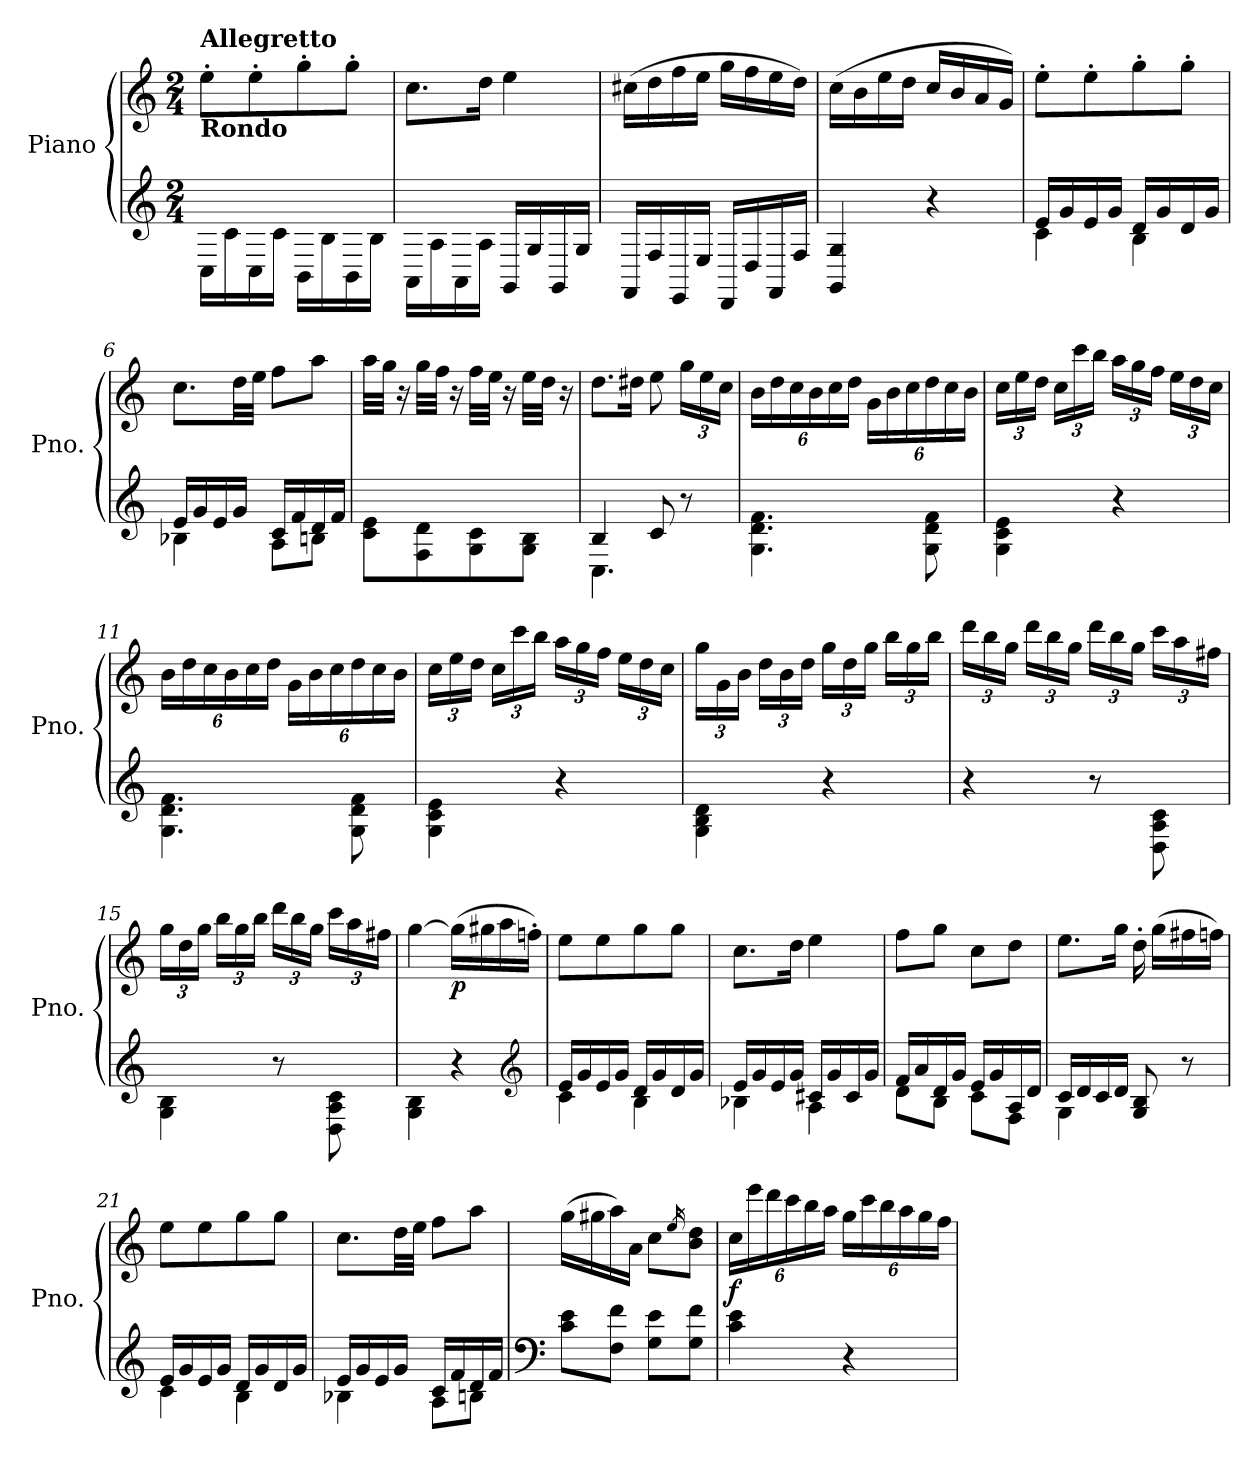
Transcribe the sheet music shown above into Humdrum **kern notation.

**kern	**kern	**dynam
*part1	*part1	*part1
*staff2	*staff1	*staff1/2
*I"Piano	*	*
*I'Pno.	*	*
*clefG2	*clefG2	*
*k[]	*k[]	*
*M2/4	*M2/4	*
*MM100	*MM100	*
=1	=1	=1
!	!LO:TX:b:B:t=Rondo	!
!	!LO:TX:a:B:t=Allegretto	!
16C\LL	8ee'\L	.
16c\	.	.
16C\	8ee'\	.
16c\JJ	.	.
16BB\LL	8gg'\	.
16B\	.	.
16BB\	8gg'\J	.
16B\JJ	.	.
=2	=2	=2
16AA\LL	8.cc\L	.
16A\	.	.
16AA\	.	.
16A\JJ	16dd\Jk	.
16GG/LL	4ee\	.
16G/	.	.
16GG/	.	.
16G/JJ	.	.
=3	=3	=3
16FF/LL	(16cc#X\LL	.
16F/	16dd\	.
16EE/	16ff\	.
16E/JJ	16ee\JJ	.
16DD/LL	16gg\LL	.
16D/	16ff\	.
16FF/	16ee\	.
16F/JJ	16dd\JJ)	.
=4	=4	=4
4GG/ 4G/	(16cc\LL	.
.	16b\	.
.	16ee\	.
.	16dd\JJ	.
4r	16cc/LL	.
.	16b/	.
.	16a/	.
.	16g/JJ)	.
!!LO:LB:g=z
=5	=5	=5
*^	*	*
16e/LL	4c\	8ee'\L	.
16g/	.	.	.
16e/	.	8ee'\	.
16g/JJ	.	.	.
16d/LL	4B\	8gg'\	.
16g/	.	.	.
16d/	.	8gg'\J	.
16g/JJ	.	.	.
!!LO:LB:g=z
=6	=6	=6	=6
16e/LL	4B-X\	8.cc\L	.
16g/	.	.	.
16e/	.	.	.
16g/JJ	.	32dd\LL	.
.	.	32ee\JJJ	.
16c/LL	8A\L	8ff\L	.
16f/	.	.	.
16d/	8Bn\J	8aa\J	.
16f/JJ	.	.	.
*v	*v	*	*
=7	=7	=7
8c\ 8e\L	32aa\LLL	.
.	32gg\JJJ	.
.	16r	.
8F\ 8d\	32gg\LLL	.
.	32ff\JJJ	.
.	16r	.
8G\ 8c\	32ff\LLL	.
.	32ee\JJJ	.
.	16r	.
8G\ 8B\J	32ee\LLL	.
.	32dd\JJJ	.
.	16r	.
=8	=8	=8
*^	*	*
4B/	4.C\	8.dd\L	.
.	.	16dd#X\Jk	.
8c/	.	8ee\	.
*	*	*Xbrackettup	*
8r	8ryy	24gg\LL	.
.	.	24ee\	.
.	.	24cc\JJ	.
*v	*v	*	*
=9	=9	=9
4.G\ 4.d\ 4.f\	24b\LL	.
.	24dd\	.
.	24cc\	.
.	24b\	.
.	24cc\	.
.	24dd\JJ	.
.	24g\LL	.
.	24b\	.
.	24cc\	.
8G\ 8d\ 8f\	24dd\	.
.	24cc\	.
.	24b\JJ	.
!!LO:LB:g=z
=10	=10	=10
4G\ 4c\ 4e\	24cc\LL	.
.	24ee\	.
.	24dd\JJ	.
.	24cc\LL	.
.	24ccc\	.
.	24bb\JJ	.
4r	24aa\LL	.
.	24gg\	.
.	24ff\JJ	.
.	24ee\LL	.
.	24dd\	.
.	24cc\JJ	.
!!LO:LB:g=z
=11	=11	=11
4.G\ 4.d\ 4.f\	24b\LL	.
.	24dd\	.
.	24cc\	.
.	24b\	.
.	24cc\	.
.	24dd\JJ	.
.	24g\LL	.
.	24b\	.
.	24cc\	.
8G\ 8d\ 8f\	24dd\	.
.	24cc\	.
.	24b\JJ	.
=12	=12	=12
4G\ 4c\ 4e\	24cc\LL	.
.	24ee\	.
.	24dd\JJ	.
.	24cc\LL	.
.	24ccc\	.
.	24bb\JJ	.
4r	24aa\LL	.
.	24gg\	.
.	24ff\JJ	.
.	24ee\LL	.
.	24dd\	.
.	24cc\JJ	.
=13	=13	=13
4G\ 4B\ 4d\	24gg\LL	.
.	24g\	.
.	24b\JJ	.
.	24dd\LL	.
.	24b\	.
.	24dd\JJ	.
4r	24gg\LL	.
.	24dd\	.
.	24gg\JJ	.
.	24bb\LL	.
.	24gg\	.
.	24bb\JJ	.
!!LO:LB:g=z
=14	=14	=14
4r	24ddd\LL	.
.	24bb\	.
.	24gg\JJ	.
.	24ddd\LL	.
.	24bb\	.
.	24gg\JJ	.
8r	24ddd\LL	.
.	24bb\	.
.	24gg\JJ	.
8D\ 8A\ 8c\	24ccc\LL	.
.	24aa\	.
.	24ff#X\JJ	.
!!LO:PB:g=z
=15	=15	=15
4G\ 4B\	24gg\LL	.
.	24dd\	.
.	24gg\JJ	.
.	24bb\LL	.
.	24gg\	.
.	24bb\JJ	.
8r	24ddd\LL	.
.	24bb\	.
.	24gg\JJ	.
8D\ 8A\ 8c\	24ccc\LL	.
.	24aa\	.
.	24ff#X\JJ	.
=16	=16	=16
4G\ 4B\	[4gg\	.
!	!	!LO:DY:b
4r	(16gg\LL]	p
.	16gg#X\	.
.	16aa\	.
*clefG2	*	*
.	16ffn'\JJ)	.
=17	=17	=17
*^	*	*
16e/LL	4c\	8ee\L	.
16g/	.	.	.
16e/	.	8ee\	.
16g/JJ	.	.	.
16d/LL	4B\	8gg\	.
16g/	.	.	.
16d/	.	8gg\J	.
16g/JJ	.	.	.
=18	=18	=18	=18
16e/LL	4B-X\	8.cc\L	.
16g/	.	.	.
16e/	.	.	.
16g/JJ	.	16dd\Jk	.
16c#X/LL	4A\	4ee\	.
16g/	.	.	.
16c#/	.	.	.
16g/JJ	.	.	.
=19	=19	=19	=19
16f/LL	8d\L	8ff\L	.
16a/	.	.	.
16d/	8B\J	8gg\J	.
16g/JJ	.	.	.
16e/LL	8c\L	8cc\L	.
16g/	.	.	.
16A/	8F\J	8dd\J	.
16d/JJ	.	.	.
!!LO:PB:g=z
=20	=20	=20	=20
16c/LL	4G\	8.ee\L	.
16d/	.	.	.
16c/	.	.	.
16d/JJ	.	16gg\Jk	.
8G/ 8B/	4ryy	16dd'\	.
.	.	(16gg\LL	.
8r	.	16ff#X\	.
.	.	16ffn\JJ)	.
=21	=21	=21	=21
16e/LL	4c\	8ee\L	.
16g/	.	.	.
16e/	.	8ee\	.
16g/JJ	.	.	.
16d/LL	4B\	8gg\	.
16g/	.	.	.
16d/	.	8gg\J	.
16g/JJ	.	.	.
=22	=22	=22	=22
16e/LL	4B-X\	8.cc\L	.
16g/	.	.	.
16e/	.	.	.
16g/JJ	.	32dd\LL	.
.	.	32ee\JJJ	.
16c/LL	8A\L	8ff\L	.
16f/	.	.	.
16d/	8Bn\J	8aa\J	.
16f/JJ	.	.	.
*v	*v	*	*
=23	=23	=23
*clefF4	*	*
8c\ 8e\L	(16gg\LL	.
.	16gg#X\	.
8F\ 8f\J	16aa\)	.
.	16a\JJ	.
8G\ 8e\L	8cc\L	.
.	16qee/	.
8G\ 8f\J	8b\ 8dd\J	.
!!LO:LB:g=z
=24	=24	=24
!	!	!LO:DY:b
4c\ 4e\	24cc\LL	f
.	24eee\	.
.	24ddd\	.
.	24ccc\	.
.	24bb\	.
.	24aa\JJ	.
4r	24gg\LL	.
.	24ccc\	.
.	24bb\	.
.	24aa\	.
.	24gg\	.
.	24ff\JJ	.
=	=	=
*-	*-	*-
